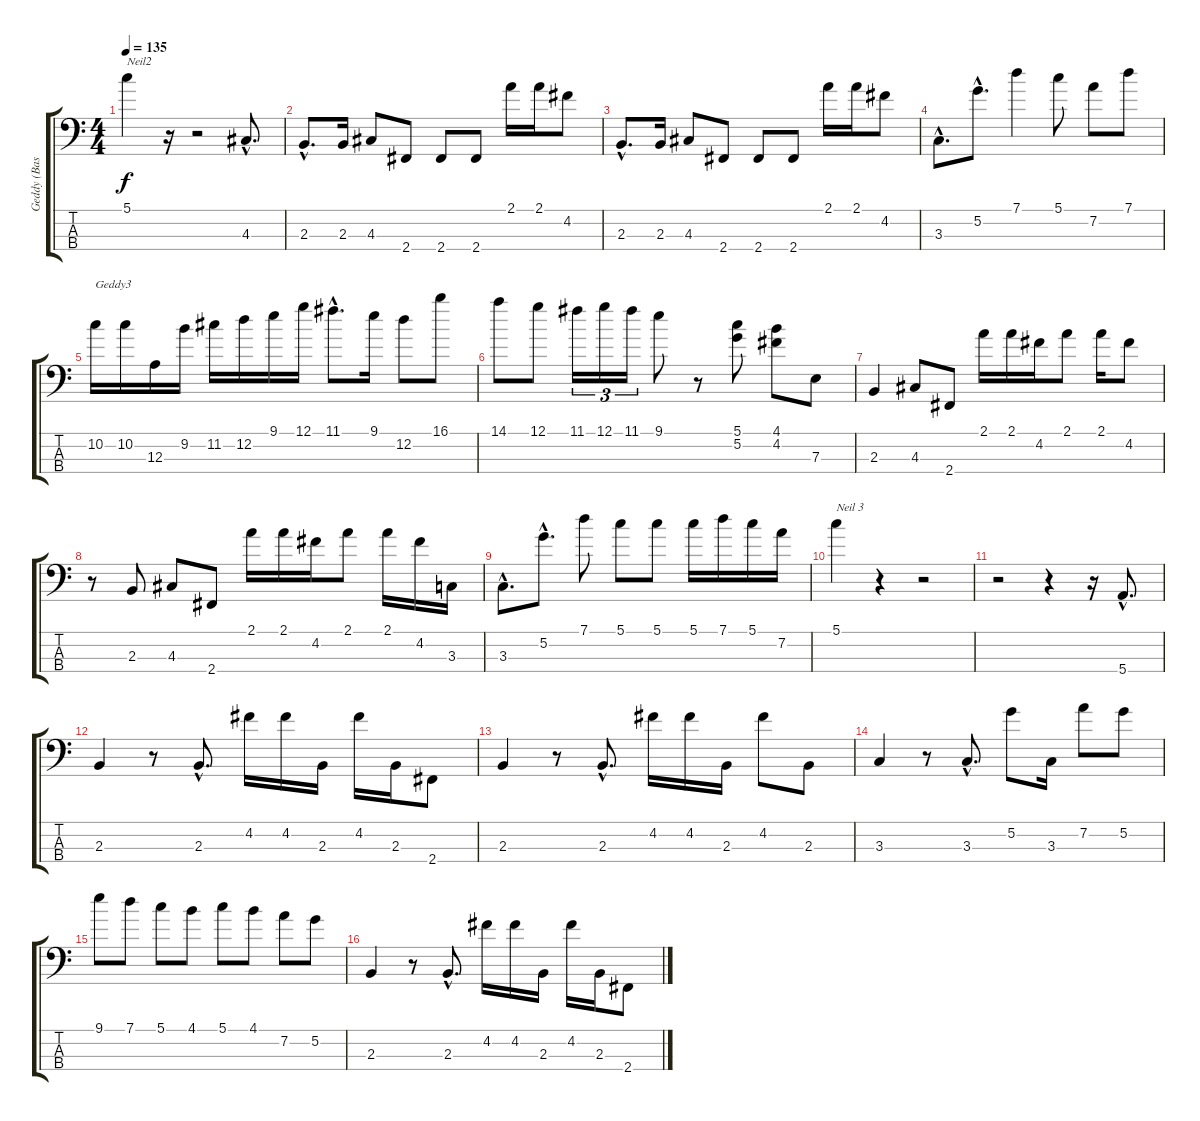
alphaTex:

\track ("Geddy (Bass)" "Geddy (Bas") {instrument electricbassfinger}
\staff {score tabs}
\tuning (G3 D3 A1 E1) {hide}
\ts (4 4)
\tempo 135
\clef f4
\ks c
5.1.4{txt "Neil2" dy f} r.16 r.2 4.3{hac}.8{d} |
2.3{hac}.8{d} 2.3.16 4.3.8 2.4.8 2.4.8 2.4.8 2.1.16 2.1.16 4.2.8 |
2.3{hac}.8{d} 2.3.16 4.3.8 2.4.8 2.4.8 2.4.8 2.1.16 2.1.16 4.2.8 |
3.3{hac}.8{d} 5.2{hac}.8{d} 7.1.4 5.1.8 7.2.8 7.1.8 |
10.2.16{txt "Geddy3"} 10.2.16 12.3.16 9.2.16 11.2.16 12.2.16 9.1.16 12.1.16 11.1{hac}.8{d} 9.1.16 12.2.8 16.1.8 |
14.1.8 12.1.8 11.1.16{tu (3 2)} 12.1.16{tu (3 2)} 11.1.16{tu (3 2)} 9.1.8 r.8 (5.1 5.2).8 (4.1 4.2).8 7.3.8 |
2.3.4 4.3.8 2.4.8 2.1.16 2.1.16 4.2.16 2.1.8 2.1.16 4.2.8 |
r.8 2.3.8 4.3.8 2.4.8 2.1.16 2.1.16 4.2.16 2.1.8 2.1.16 4.2.16 3.3.16 |
3.3{hac}.8{d} 5.2{hac}.8{d} 7.1.8 5.1.8 5.1.8 5.1.16 7.1.16 5.1.16 7.2.16 |
5.1.4{txt "Neil 3"} r.4 r.2 |
r.2 r.4 r.16 5.4{hac}.8{d} |
2.3.4 r.8 2.3{hac}.8{d} 4.2.16 4.2.16 2.3.16 4.2.16 2.3.16 2.4.8 |
2.3.4 r.8 2.3{hac}.8{d} 4.2.16 4.2.16 2.3.16 4.2.8 2.3.8 |
3.3.4 r.8 3.3{hac}.8{d} 5.2.8 3.3.16 7.2.8 5.2.8 |
9.1.8 7.1.8 5.1.8 4.1.8 5.1.8 4.1.8 7.2.8 5.2.8 |
2.3.4 r.8 2.3{hac}.8{d} 4.2.16 4.2.16 2.3.16 4.2.16 2.3.16 2.4.8
